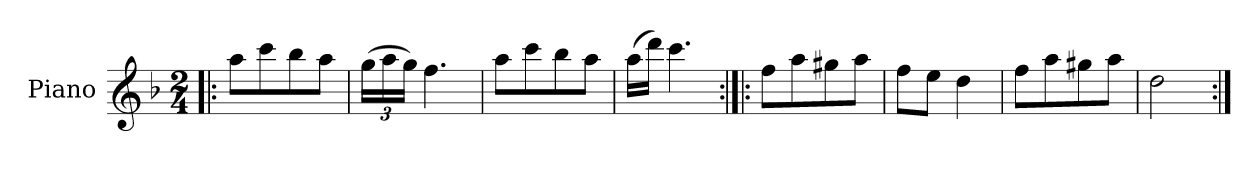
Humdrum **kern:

**kern
*part1
*staff1
*I"Piano
*I'Pno.
*clefG2
*k[b-]
*M2/4
=1!|:
8aa\L
8ccc\
8bb-\
8aa\J
=2
*Xbrackettup
(>24gg\LL
24aa\
24gg\JJ)
4.ff\
=3
8aa\L
8ccc\
8bb-\
8aa\J
!!LO:LB:g=z
=4
(>16aa\LL
16ddd\JJ)
4.ccc\
=5:|!|:
8ff\L
8aa\
8gg#X\
8aa\J
=6
8ff\L
8ee\J
4dd\
=7
8ff\L
8aa\
8gg#X\
8aa\J
=8
2dd\
=:|!
*-
